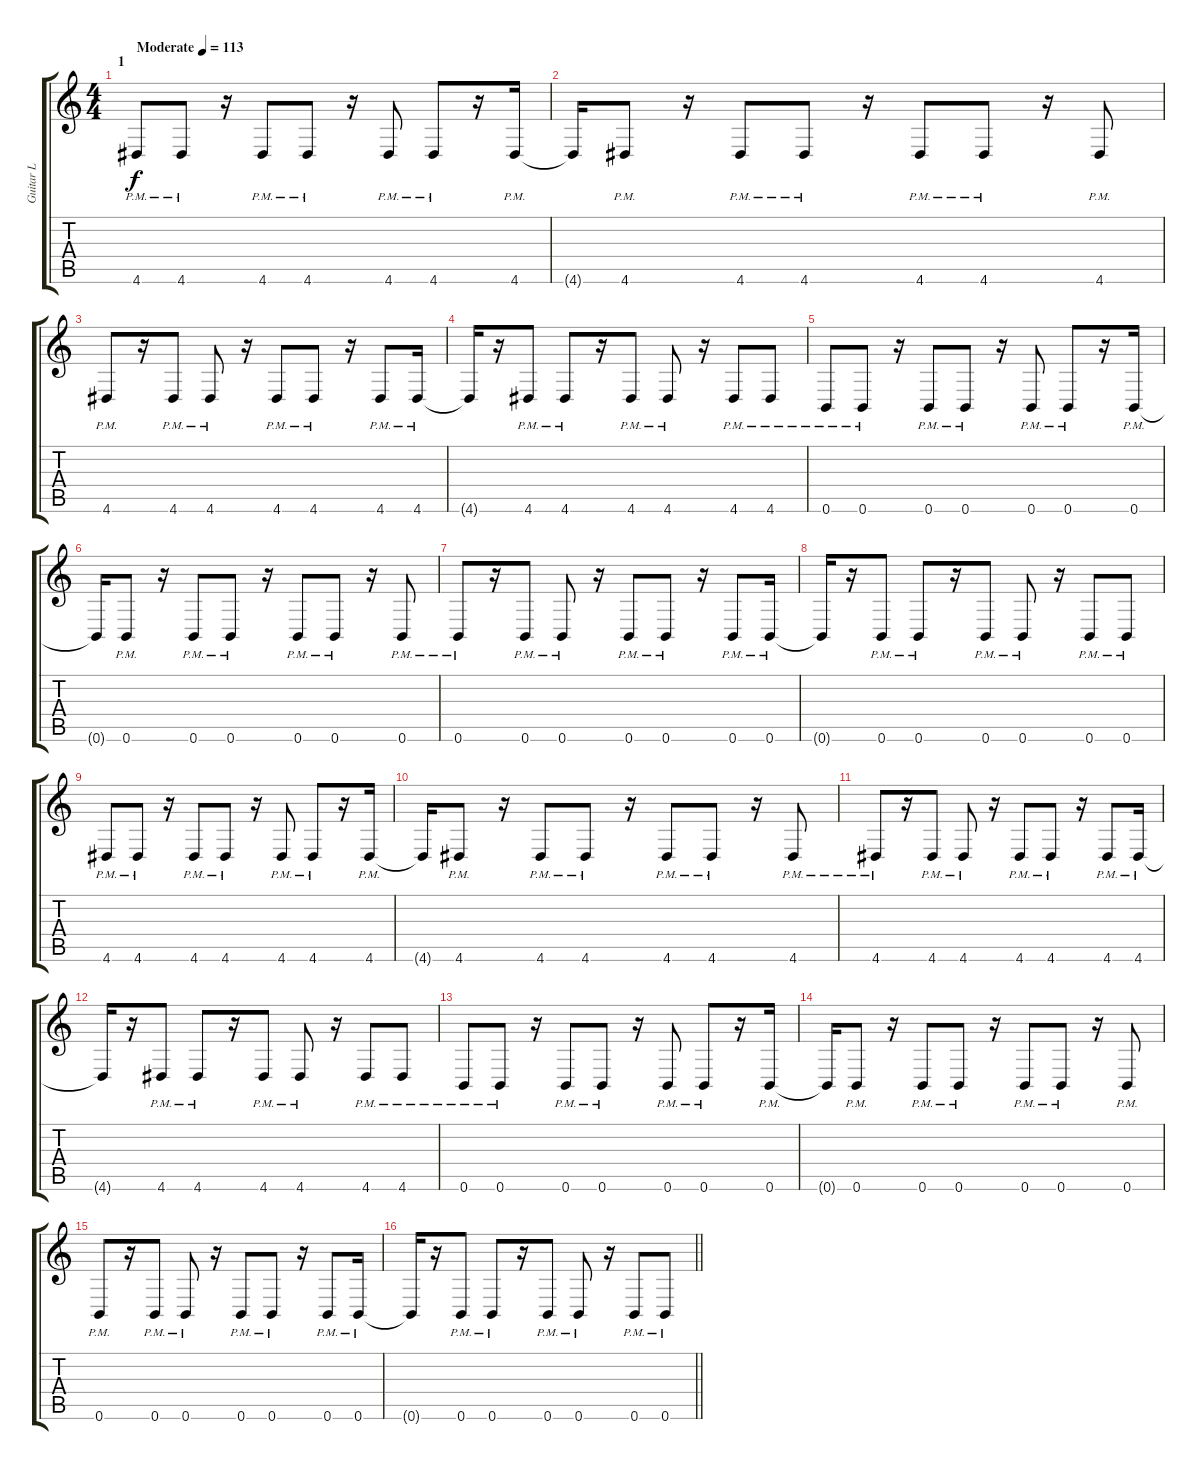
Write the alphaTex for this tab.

\track ("Guitar L" "Guitar L") {instrument distortionguitar}
\staff {score tabs}
\tuning (Db4 Ab3 E3 B2 Gb2 B1) {hide}
\ts (4 4)
\section ("" "1")
\tempo (113 "Moderate")
\clef g2
\ks c
4.6{pm}.8{dy f instrument distortionguitar} 4.6{pm}.8 r.16 4.6{pm}.8 4.6{pm}.8 r.16 4.6{pm}.8 4.6{pm}.8 r.16 4.6{pm}.16 |
4.6{t}.16 4.6{pm}.8 r.16 4.6{pm}.8 4.6{pm}.8 r.16 4.6{pm}.8 4.6{pm}.8 r.16 4.6{pm}.8 |
4.6{pm}.8 r.16 4.6{pm}.8 4.6{pm}.8 r.16 4.6{pm}.8 4.6{pm}.8 r.16 4.6{pm}.8 4.6{pm}.16 |
4.6{t}.16 r.16 4.6{pm}.8 4.6{pm}.8 r.16 4.6{pm}.8 4.6{pm}.8 r.16 4.6{pm}.8 4.6{pm}.8 |
0.6{pm}.8 0.6{pm}.8 r.16 0.6{pm}.8 0.6{pm}.8 r.16 0.6{pm}.8 0.6{pm}.8 r.16 0.6{pm}.16 |
0.6{t}.16 0.6{pm}.8 r.16 0.6{pm}.8 0.6{pm}.8 r.16 0.6{pm}.8 0.6{pm}.8 r.16 0.6{pm}.8 |
0.6{pm}.8 r.16 0.6{pm}.8 0.6{pm}.8 r.16 0.6{pm}.8 0.6{pm}.8 r.16 0.6{pm}.8 0.6{pm}.16 |
0.6{t}.16 r.16 0.6{pm}.8 0.6{pm}.8 r.16 0.6{pm}.8 0.6{pm}.8 r.16 0.6{pm}.8 0.6{pm}.8 |
4.6{pm}.8 4.6{pm}.8 r.16 4.6{pm}.8 4.6{pm}.8 r.16 4.6{pm}.8 4.6{pm}.8 r.16 4.6{pm}.16 |
4.6{t}.16 4.6{pm}.8 r.16 4.6{pm}.8 4.6{pm}.8 r.16 4.6{pm}.8 4.6{pm}.8 r.16 4.6{pm}.8 |
4.6{pm}.8 r.16 4.6{pm}.8 4.6{pm}.8 r.16 4.6{pm}.8 4.6{pm}.8 r.16 4.6{pm}.8 4.6{pm}.16 |
4.6{t}.16 r.16 4.6{pm}.8 4.6{pm}.8 r.16 4.6{pm}.8 4.6{pm}.8 r.16 4.6{pm}.8 4.6{pm}.8 |
0.6{pm}.8 0.6{pm}.8 r.16 0.6{pm}.8 0.6{pm}.8 r.16 0.6{pm}.8 0.6{pm}.8 r.16 0.6{pm}.16 |
0.6{t}.16 0.6{pm}.8 r.16 0.6{pm}.8 0.6{pm}.8 r.16 0.6{pm}.8 0.6{pm}.8 r.16 0.6{pm}.8 |
0.6{pm}.8 r.16 0.6{pm}.8 0.6{pm}.8 r.16 0.6{pm}.8 0.6{pm}.8 r.16 0.6{pm}.8 0.6{pm}.16 |
\barLineRight lightlight
0.6{t}.16 r.16 0.6{pm}.8 0.6{pm}.8 r.16 0.6{pm}.8 0.6{pm}.8 r.16 0.6{pm}.8 0.6{pm}.8
